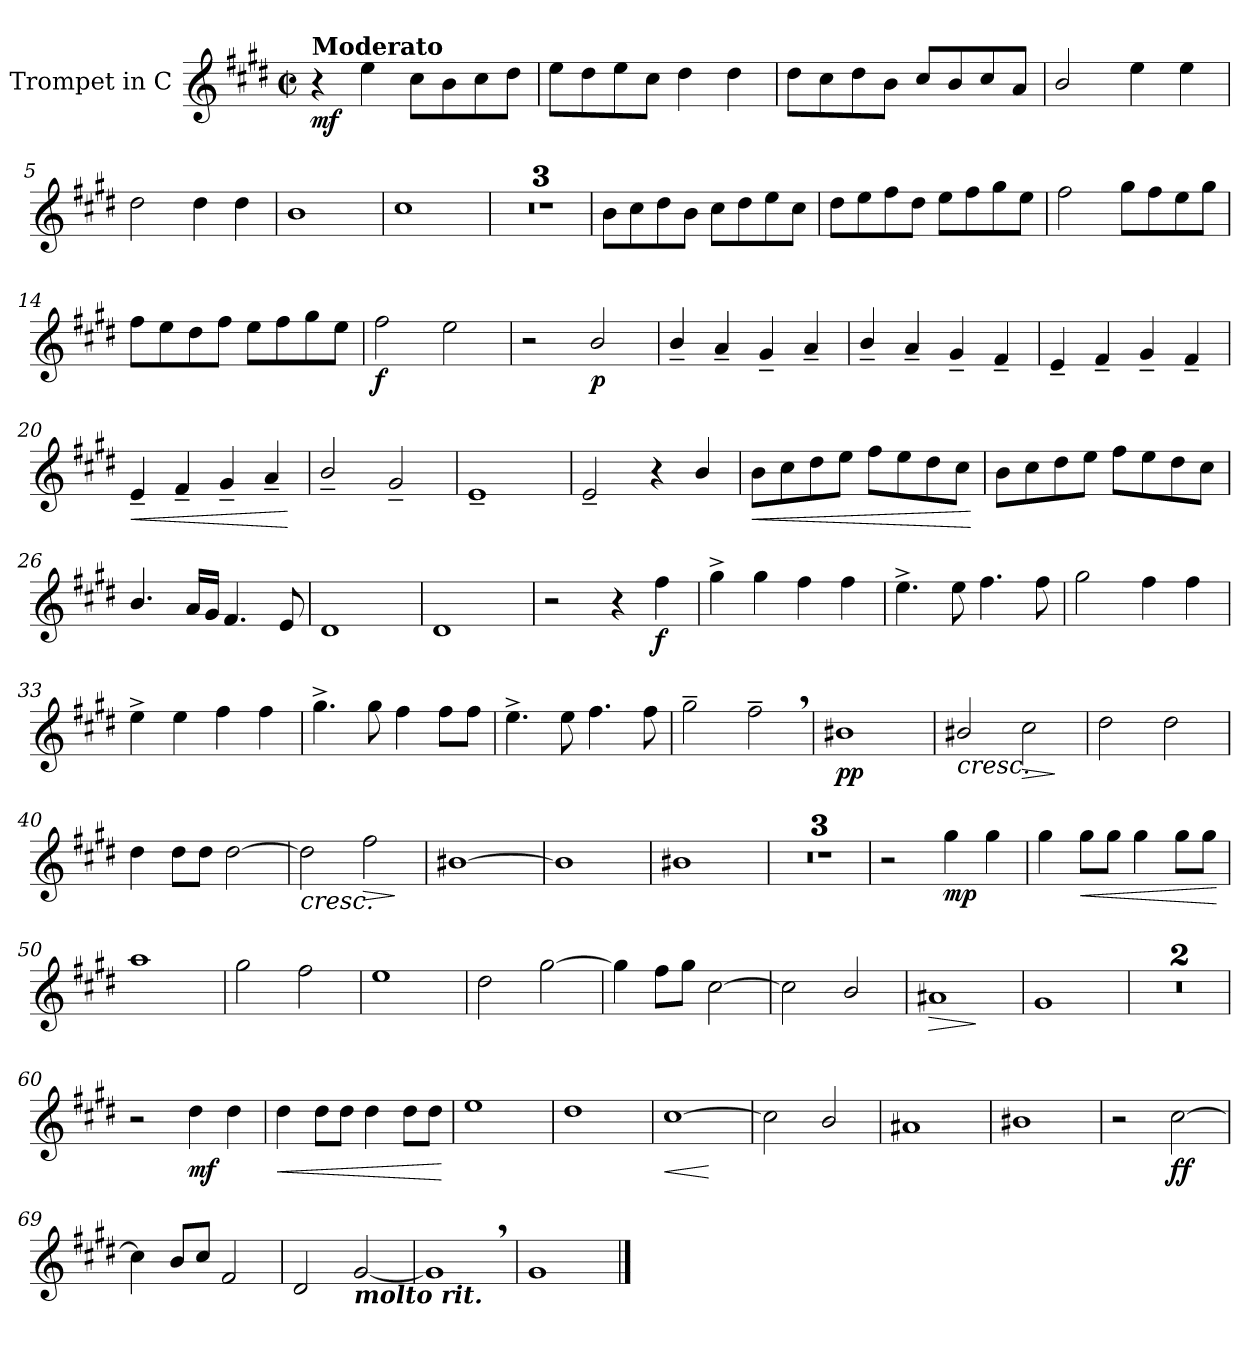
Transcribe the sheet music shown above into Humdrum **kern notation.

**kern	**dynam
*part1	*part1
*staff1	*staff1
*I"Trompet in C	*
*clefG2	*
*ITrd1c2	*
*k[f#c#]	*
*M2/2	*
*met(c|)	*
*MM152	*
=1	=1
!LO:TX:a:B:t=Moderato	!
!	!LO:DY:b
4r	mf
4dd\	.
8b\L	.
8a\	.
8b\	.
8cc#\J	.
=2	=2
8dd\L	.
8cc#\	.
8dd\	.
8b\J	.
4cc#\	.
4cc#\	.
=3	=3
8cc#\L	.
8b\	.
8cc#\	.
8a\J	.
8b/L	.
8a/	.
8b/	.
8g/J	.
=4	=4
2a/	.
4dd\	.
4dd\	.
=5	=5
2cc#\	.
4cc#\	.
4cc#\	.
=6	=6
1a	.
=7	=7
1b	.
=8	=8
1r	.
=9	=9
1r	.
=10	=10
1r	.
=11	=11
8a\L	.
8b\	.
8cc#\	.
8a\J	.
8b\L	.
8cc#\	.
8dd\	.
8b\J	.
=12	=12
8cc#\L	.
8dd\	.
8ee\	.
8cc#\J	.
8dd\L	.
8ee\	.
8ff#\	.
8dd\J	.
=13	=13
2ee\	.
8ff#\L	.
8ee\	.
8dd\	.
8ff#\J	.
=14	=14
8ee\L	.
8dd\	.
8cc#\	.
8ee\J	.
8dd\L	.
8ee\	.
8ff#\	.
8dd\J	.
=15	=15
!	!LO:DY:b
2ee\	f
2dd\	.
=16	=16
2r	.
!	!LO:DY:b
2a/	p
=17	=17
4a~/	.
4g~/	.
4f#~/	.
4g~/	.
!!LO:LB:g=z
=18	=18
4a~/	.
4g~/	.
4f#~/	.
4e~/	.
=19	=19
4d~/	.
4e~/	.
4f#~/	.
4e~/	.
=20	=20
!	!LO:HP:b
4d~/	<
4e~/	.
4f#~/	.
4g~/	.
.	[
=21	=21
2a~/	.
2f#~/	.
=22	=22
1d~	.
=23	=23
2d~/	.
4r	.
4a/	.
=24	=24
!	!LO:HP:b
8a\L	<
8b\	.
8cc#\	.
8dd\J	.
8ee\L	.
8dd\	.
8cc#\	.
8b\J	.
.	[
=25	=25
8a\L	.
8b\	.
8cc#\	.
8dd\J	.
8ee\L	.
8dd\	.
8cc#\	.
8b\J	.
!!LO:LB:g=z
=26	=26
4.a/	.
16g/LL	.
16f#/JJ	.
4.e/	.
8d/	.
=27	=27
1c#	.
=28	=28
1c#	.
=29	=29
2r	.
4r	.
!	!LO:DY:b
4ee\	f
=30	=30
4ff#^\	.
4ff#\	.
4ee\	.
4ee\	.
=31	=31
4.dd^\	.
8dd\	.
4.ee\	.
8ee\	.
=32	=32
2ff#\	.
4ee\	.
4ee\	.
=33	=33
4dd^\	.
4dd\	.
4ee\	.
4ee\	.
=34	=34
4.ff#^\	.
8ff#\	.
4ee\	.
8ee\L	.
8ee\J	.
!!LO:LB:g=z
=35	=35
4.dd^\	.
8dd\	.
4.ee\	.
8ee\	.
=36	=36
2ff#~\	.
2ee~,\	.
=37	=37
!	!LO:DY:b
1a#X	pp
=38	=38
!	!LO:HP:b
2a#X/	<
!	!LO:HP:b
2b\	>
.	[ ]
=39	=39
2cc#\	.
2cc#\	.
=40	=40
4cc#\	.
8cc#\L	.
8cc#\J	.
[2cc#\	.
=41	=41
!	!LO:HP:b
2cc#\]	<
!	!LO:HP:b
2ee\	>
.	[ ]
=42	=42
[1a#X	.
=43	=43
1a#]	.
=44	=44
1a#X	.
=45	=45
1r	.
=46	=46
1r	.
=47	=47
1r	.
=48	=48
2r	.
!	!LO:DY:b
4ff#\	mp
4ff#\	.
!!LO:LB:g=z
=49	=49
4ff#\	.
!	!LO:HP:b
8ff#\L	<
8ff#\J	.
4ff#\	.
8ff#\L	.
8ff#\J	.
.	[
=50	=50
1gg	.
=51	=51
2ff#\	.
2ee\	.
=52	=52
1dd	.
=53	=53
2cc#\	.
[2ff#\	.
=54	=54
4ff#\]	.
8ee\L	.
8ff#\J	.
[2b\	.
=55	=55
2b\]	.
2a/	.
=56	=56
!	!LO:HP:b
1g#X	>
.	]
=57	=57
1f#	.
=58	=58
1r	.
=59	=59
1r	.
=60	=60
2r	.
!	!LO:DY:b
4cc#\	mf
4cc#\	.
!!LO:LB:g=z
=61	=61
!	!LO:HP:b
4cc#\	<
8cc#\L	.
8cc#\J	.
4cc#\	.
8cc#\L	.
8cc#\J	.
.	[
=62	=62
1dd	.
=63	=63
1cc#	.
=64	=64
!	!LO:HP:b
[1b	<
.	[
=65	=65
2b\]	.
2a/	.
=66	=66
1g#X	.
=67	=67
1a#X	.
=68	=68
2r	.
!	!LO:DY:b
[2b\	ff
=69	=69
4b\]	.
8a/L	.
8b/J	.
2e/	.
=70	=70
2c#/	.
!LO:TX:b:Bi:t=molto rit.	!
[2f#/	.
=71	=71
1f#,]	.
=72	=72
1f#	.
==	==
*-	*-
